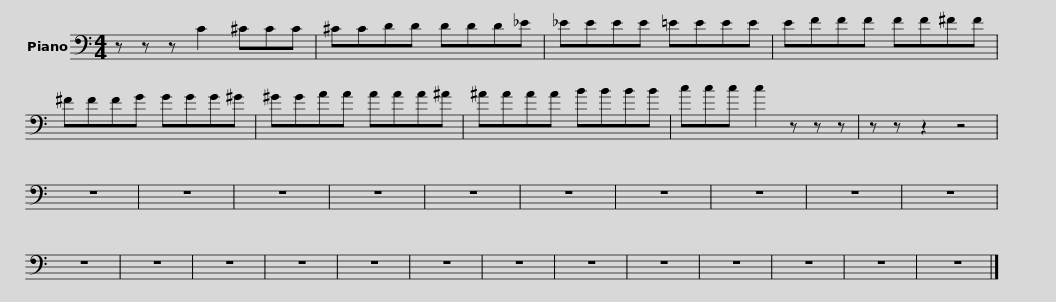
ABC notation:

X:1
L:1/8
M:4/4
I:linebreak $
K:C
V:1 bass
V:1
 z z z C2 ^CCC | ^CCDD DDD_E | _EEEE =EEEE | EFFF FF^FF |$ ^FFFG GGG^G | %5
 ^GGAA AAA^A | ^AAAA BBBB | ccc c2 z z z | z z z2 z4 |$ z8 | %10
 z8 | z8 | z8 | z8 | z8 | %15
 z8 | z8 | z8 | z8 | z8 | %20
 z8 | z8 | z8 | z8 | z8 | %25
 z8 | z8 | z8 |$ z8 | z8 | %30
 z8 | z8 |] %32
